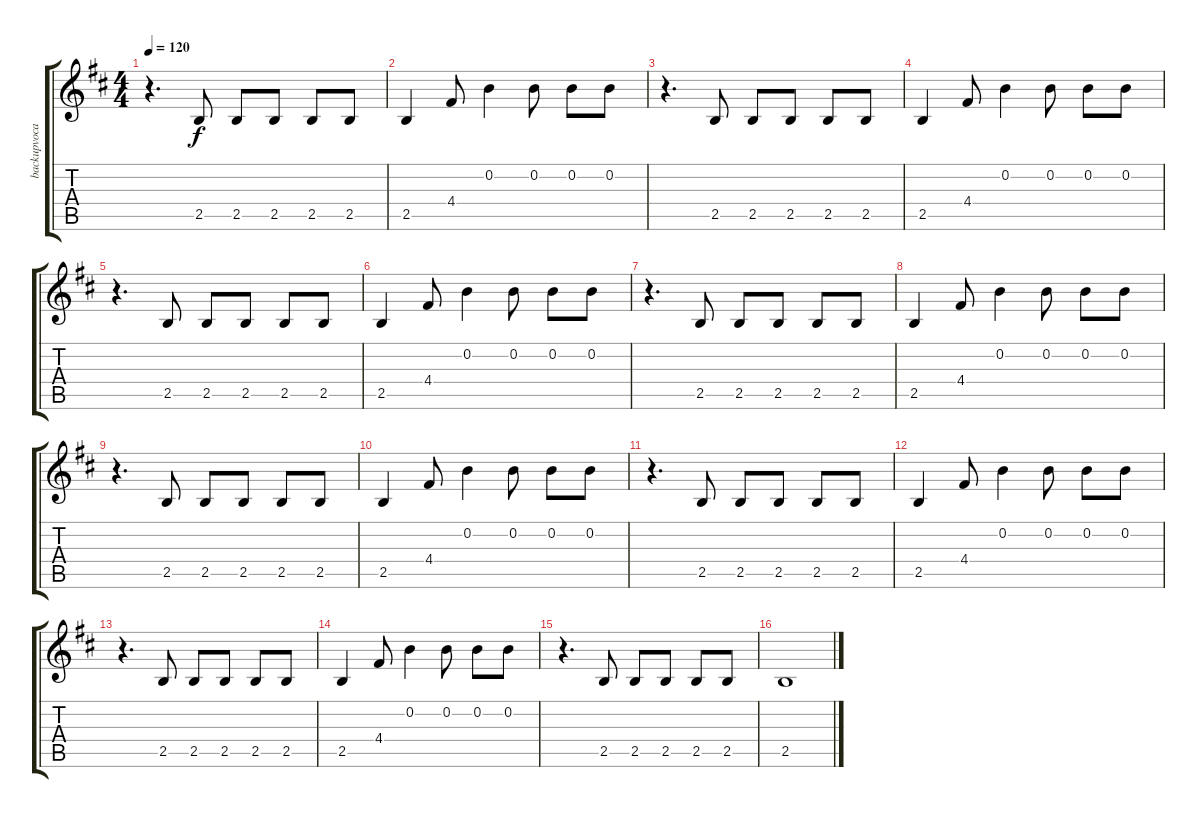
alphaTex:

\track ("backupvocals" "backupvoca") {instrument overdrivenguitar}
\staff {score tabs}
\tuning (E4 B3 G3 D3 A2 E2) {hide}
\ts (4 4)
\tempo 120
\clef g2
\ks bminor
r.4{d dy f} 2.5.8 2.5.8 2.5.8 2.5.8 2.5.8 |
2.5.4 4.4.8 0.2.4 0.2.8 0.2.8 0.2.8 |
r.4{d} 2.5.8 2.5.8 2.5.8 2.5.8 2.5.8 |
2.5.4 4.4.8 0.2.4 0.2.8 0.2.8 0.2.8 |
r.4{d} 2.5.8 2.5.8 2.5.8 2.5.8 2.5.8 |
2.5.4 4.4.8 0.2.4 0.2.8 0.2.8 0.2.8 |
r.4{d} 2.5.8 2.5.8 2.5.8 2.5.8 2.5.8 |
2.5.4 4.4.8 0.2.4 0.2.8 0.2.8 0.2.8 |
r.4{d} 2.5.8 2.5.8 2.5.8 2.5.8 2.5.8 |
2.5.4 4.4.8 0.2.4 0.2.8 0.2.8 0.2.8 |
r.4{d} 2.5.8 2.5.8 2.5.8 2.5.8 2.5.8 |
2.5.4 4.4.8 0.2.4 0.2.8 0.2.8 0.2.8 |
r.4{d} 2.5.8 2.5.8 2.5.8 2.5.8 2.5.8 |
2.5.4 4.4.8 0.2.4 0.2.8 0.2.8 0.2.8 |
r.4{d} 2.5.8 2.5.8 2.5.8 2.5.8 2.5.8 |
2.5.1{volume 0}
